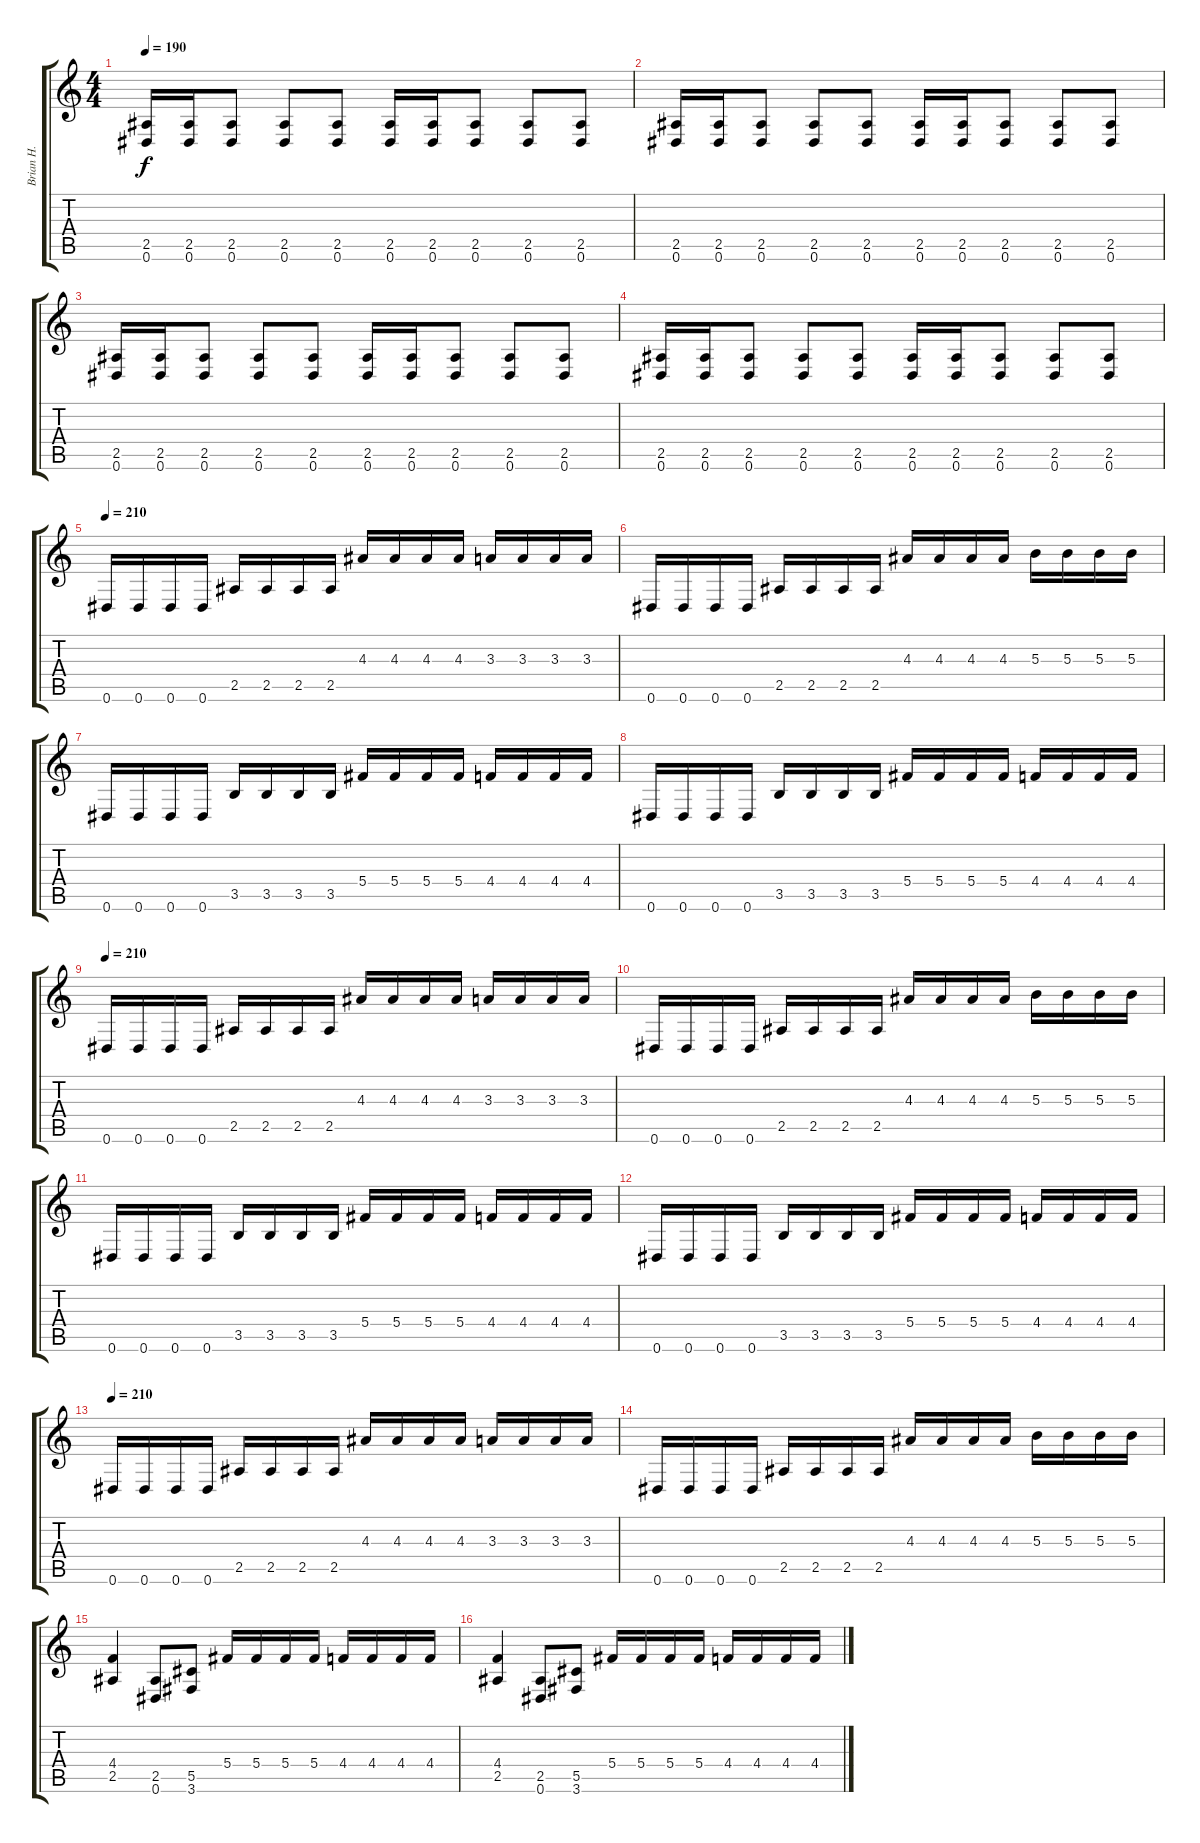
\track ("Brian H." "Brian H.") {instrument distortionguitar}
\staff {score tabs}
\tuning (Eb4 Bb3 Gb3 Db3 Ab2 Eb2) {hide}
\ts (4 4)
\tempo 190
\clef g2
\ks c
(2.5 0.6).16{dy f} (2.5 0.6).16 (2.5 0.6).8 (2.5 0.6).8 (2.5 0.6).8 (2.5 0.6).16 (2.5 0.6).16 (2.5 0.6).8 (2.5 0.6).8 (2.5 0.6).8 |
(2.5 0.6).16 (2.5 0.6).16 (2.5 0.6).8 (2.5 0.6).8 (2.5 0.6).8 (2.5 0.6).16 (2.5 0.6).16 (2.5 0.6).8 (2.5 0.6).8 (2.5 0.6).8 |
(2.5 0.6).16 (2.5 0.6).16 (2.5 0.6).8 (2.5 0.6).8 (2.5 0.6).8 (2.5 0.6).16 (2.5 0.6).16 (2.5 0.6).8 (2.5 0.6).8 (2.5 0.6).8 |
(2.5 0.6).16 (2.5 0.6).16 (2.5 0.6).8 (2.5 0.6).8 (2.5 0.6).8 (2.5 0.6).16 (2.5 0.6).16 (2.5 0.6).8 (2.5 0.6).8 (2.5 0.6).8 |
\tempo 210
0.6.16 0.6.16 0.6.16 0.6.16 2.5.16 2.5.16 2.5.16 2.5.16 4.3.16 4.3.16 4.3.16 4.3.16 3.3.16 3.3.16 3.3.16 3.3.16 |
0.6.16 0.6.16 0.6.16 0.6.16 2.5.16 2.5.16 2.5.16 2.5.16 4.3.16 4.3.16 4.3.16 4.3.16 5.3.16 5.3.16 5.3.16 5.3.16 |
0.6.16 0.6.16 0.6.16 0.6.16 3.5.16 3.5.16 3.5.16 3.5.16 5.4.16 5.4.16 5.4.16 5.4.16 4.4.16 4.4.16 4.4.16 4.4.16 |
0.6.16 0.6.16 0.6.16 0.6.16 3.5.16 3.5.16 3.5.16 3.5.16 5.4.16 5.4.16 5.4.16 5.4.16 4.4.16 4.4.16 4.4.16 4.4.16 |
\tempo 210
0.6.16 0.6.16 0.6.16 0.6.16 2.5.16 2.5.16 2.5.16 2.5.16 4.3.16 4.3.16 4.3.16 4.3.16 3.3.16 3.3.16 3.3.16 3.3.16 |
0.6.16 0.6.16 0.6.16 0.6.16 2.5.16 2.5.16 2.5.16 2.5.16 4.3.16 4.3.16 4.3.16 4.3.16 5.3.16 5.3.16 5.3.16 5.3.16 |
0.6.16 0.6.16 0.6.16 0.6.16 3.5.16 3.5.16 3.5.16 3.5.16 5.4.16 5.4.16 5.4.16 5.4.16 4.4.16 4.4.16 4.4.16 4.4.16 |
0.6.16 0.6.16 0.6.16 0.6.16 3.5.16 3.5.16 3.5.16 3.5.16 5.4.16 5.4.16 5.4.16 5.4.16 4.4.16 4.4.16 4.4.16 4.4.16 |
\tempo 210
0.6.16 0.6.16 0.6.16 0.6.16 2.5.16 2.5.16 2.5.16 2.5.16 4.3.16 4.3.16 4.3.16 4.3.16 3.3.16 3.3.16 3.3.16 3.3.16 |
0.6.16 0.6.16 0.6.16 0.6.16 2.5.16 2.5.16 2.5.16 2.5.16 4.3.16 4.3.16 4.3.16 4.3.16 5.3.16 5.3.16 5.3.16 5.3.16 |
(4.4 2.5).4 (2.5 0.6).8 (5.5 3.6).8 5.4.16 5.4.16 5.4.16 5.4.16 4.4.16 4.4.16 4.4.16 4.4.16 |
(4.4 2.5).4 (2.5 0.6).8 (5.5 3.6).8 5.4.16 5.4.16 5.4.16 5.4.16 4.4.16 4.4.16 4.4.16 4.4.16
